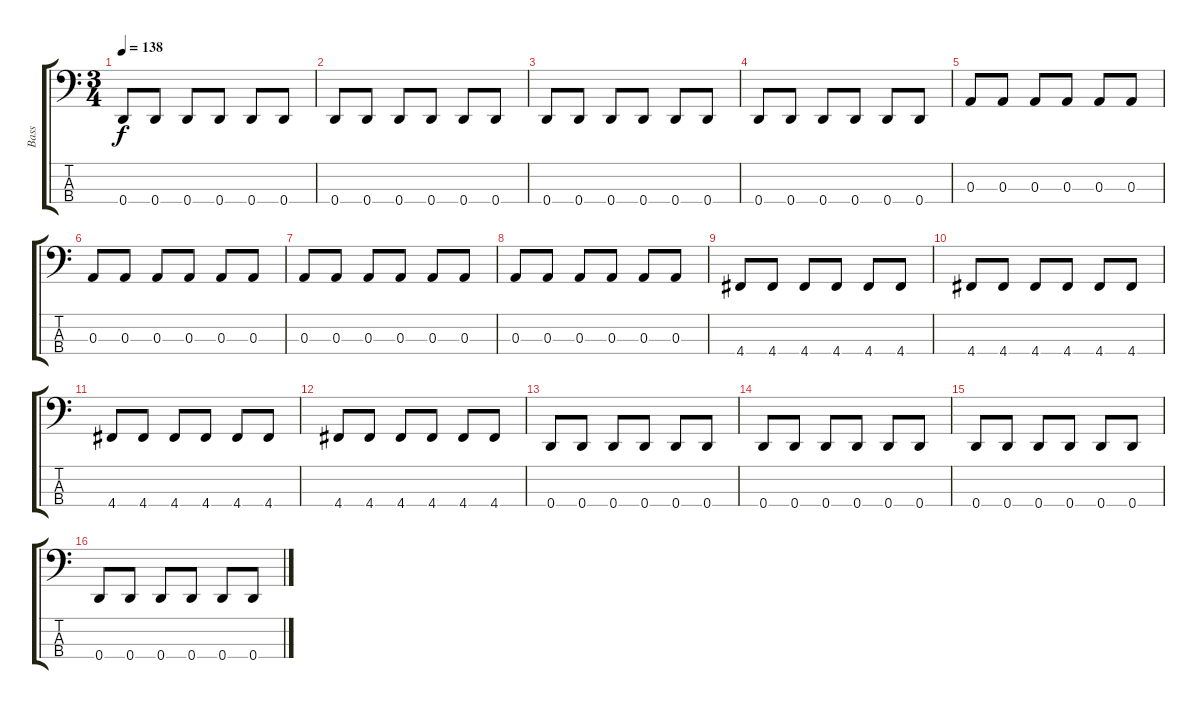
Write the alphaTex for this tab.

\track ("Bass" "Bass") {instrument electricbassfinger}
\staff {score tabs}
\tuning (G2 D2 A1 D1) {hide}
\ts (3 4)
\tempo 138
\clef f4
\ks c
0.4.8{dy f} 0.4.8 0.4.8 0.4.8 0.4.8 0.4.8 |
0.4.8 0.4.8 0.4.8 0.4.8 0.4.8 0.4.8 |
0.4.8 0.4.8 0.4.8 0.4.8 0.4.8 0.4.8 |
0.4.8 0.4.8 0.4.8 0.4.8 0.4.8 0.4.8 |
0.3.8 0.3.8 0.3.8 0.3.8 0.3.8 0.3.8 |
0.3.8 0.3.8 0.3.8 0.3.8 0.3.8 0.3.8 |
0.3.8 0.3.8 0.3.8 0.3.8 0.3.8 0.3.8 |
0.3.8 0.3.8 0.3.8 0.3.8 0.3.8 0.3.8 |
4.4.8 4.4.8 4.4.8 4.4.8 4.4.8 4.4.8 |
4.4.8 4.4.8 4.4.8 4.4.8 4.4.8 4.4.8 |
4.4.8 4.4.8 4.4.8 4.4.8 4.4.8 4.4.8 |
4.4.8 4.4.8 4.4.8 4.4.8 4.4.8 4.4.8 |
0.4.8 0.4.8 0.4.8 0.4.8 0.4.8 0.4.8 |
0.4.8 0.4.8 0.4.8 0.4.8 0.4.8 0.4.8 |
0.4.8 0.4.8 0.4.8 0.4.8 0.4.8 0.4.8 |
0.4.8 0.4.8 0.4.8 0.4.8 0.4.8 0.4.8
